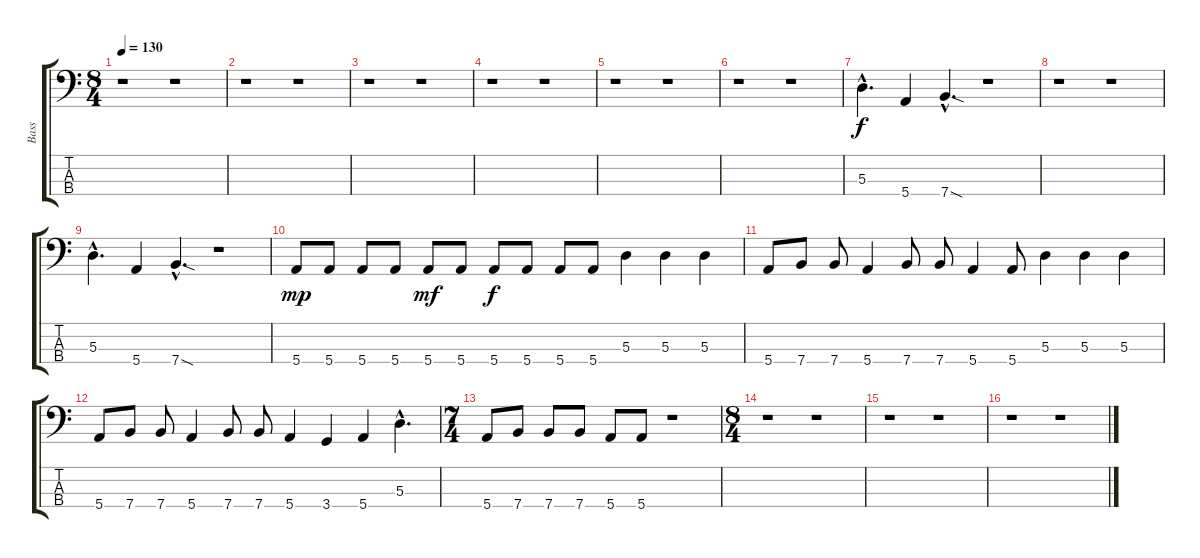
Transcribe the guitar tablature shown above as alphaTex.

\track ("Bass" "Bass") {instrument fretlessbass}
\staff {score tabs}
\tuning (G2 D2 A1 E1) {hide}
\ts (8 4)
\tempo 130
\clef f4
\ks c
r.1{dy f instrument fretlessbass} r.1 |
r.1 r.1 |
r.1 r.1 |
r.1 r.1 |
r.1 r.1 |
r.1 r.1 |
5.3{hac}.4{d} 5.4.4 7.4{sod hac}.4{d} r.1 |
r.1 r.1 |
5.3{hac}.4{d} 5.4.4 7.4{sod hac}.4{d} r.1 |
5.4.8{dy mp} 5.4.8 5.4.8 5.4.8 5.4.8{dy mf} 5.4.8 5.4.8{dy f} 5.4.8 5.4.8 5.4.8 5.3.4 5.3.4 5.3.4 |
5.4.8 7.4.8 7.4.8 5.4.4 7.4.8 7.4.8 5.4.4 5.4.8 5.3.4 5.3.4 5.3.4 |
5.4.8 7.4.8 7.4.8 5.4.4 7.4.8 7.4.8 5.4.4 3.4.4 5.4.4 5.3{hac}.4{d} |
\ts (7 4)
5.4.8 7.4.8 7.4.8 7.4.8 5.4.8 5.4.8 r.1 |
\ts (8 4)
r.1 r.1 |
r.1 r.1 |
r.1 r.1
